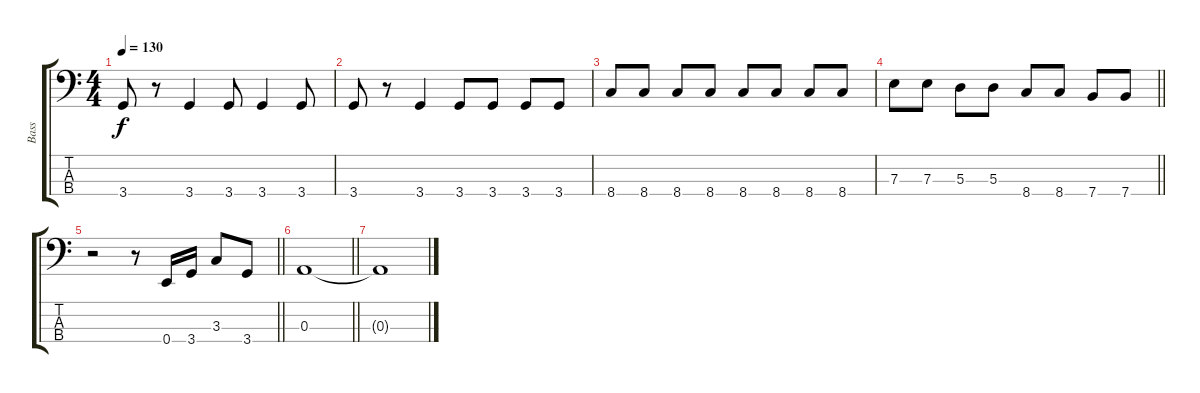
\track ("Bass" "Bass") {instrument electricbassfinger}
\staff {score tabs}
\tuning (G2 D2 A1 E1) {hide}
\ts (4 4)
\tempo 130
\clef f4
\ks c
3.4.8{dy f} r.8 3.4.4 3.4.8 3.4.4 3.4.8 |
3.4.8 r.8 3.4.4 3.4.8 3.4.8 3.4.8 3.4.8 |
8.4.8 8.4.8 8.4.8 8.4.8 8.4.8 8.4.8 8.4.8 8.4.8 |
\barLineRight lightlight
7.3.8 7.3.8 5.3.8 5.3.8 8.4.8 8.4.8 7.4.8 7.4.8 |
\barLineRight lightlight
r.2 r.8 0.4.16 3.4.16 3.3.8 3.4.8 |
\barLineRight lightlight
0.3.1 |
0.3{t}.1
